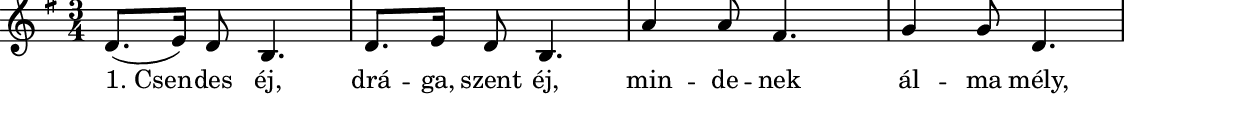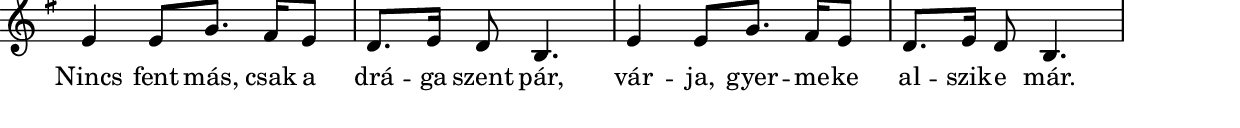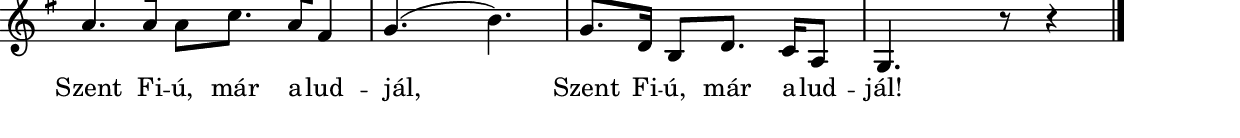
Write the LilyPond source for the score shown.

% MusicXML to Lilypond converter by Kovi

szovegAAA = \lyricmode {  "1. Csen" -- "des" "éj," "drá" -- "ga," "szent" "éj," "min" -- "de" -- "nek" "ál" -- "ma" "mély," "Nincs" "fent" "más," "csak" "a" "drá" -- "ga" "szent" "pár," "vár" -- "ja," "gyer" -- "me" -- "ke" "al" -- "szik" -- "e" "már." "Szent" "Fi" -- "ú," "már" "a" -- "lud" -- "jál," "Szent" "Fi" -- "ú," "már" "a" -- "lud" -- "jál!"  }

% Analyzing...
% 1 parts
% 1 Staff
% forceBassClefActive = 
melody = {
% 49 notes in the part
% 1 voices

\new Staff
\new Voice {
% 49 notes
% 12 mesaures

% Measure 1
\clef "treble"
\key g \major
\time 3/4 
d'8. (e'16 )d'8 b4. 
% Measure 2
d'8. e'16 d'8 b4. 
% Measure 3
a'4 a'8 fis'4. 
% Measure 4
g'4 g'8 d'4. 
% Measure 5
\break
e'4 e'8 g'8. fis'16 e'8 
% Measure 6
d'8. e'16 d'8 b4. 
% Measure 7
e'4 e'8 g'8. fis'16 e'8 
% Measure 8
d'8. e'16 d'8 b4. 
% Measure 9
\break
a'8. a'16 a'8 c''8. a'16 fis'8 
% Measure 10
g'4. (b'4. )
% Measure 11
g'8. d'16 b8 d'8. c'16 a8 
% Measure 12
g4. r8 r4 \bar "|." 
} % voice
\addlyrics { \szovegAAA }

} % melody


harmonies = \chordmode {
% 12 chords
\germanChords
g4 s4 s4 s4 s4 s4 a4 s8 d4 s8 g4 s4 s4 c4 s4 s4 g4 s4 s4 c4 s4 s4 g4 s4 s4 a4 s4 s4 g4 s4 s4 s4 s8 d4 s8 g4
}

\include "../../definitions.ly"
